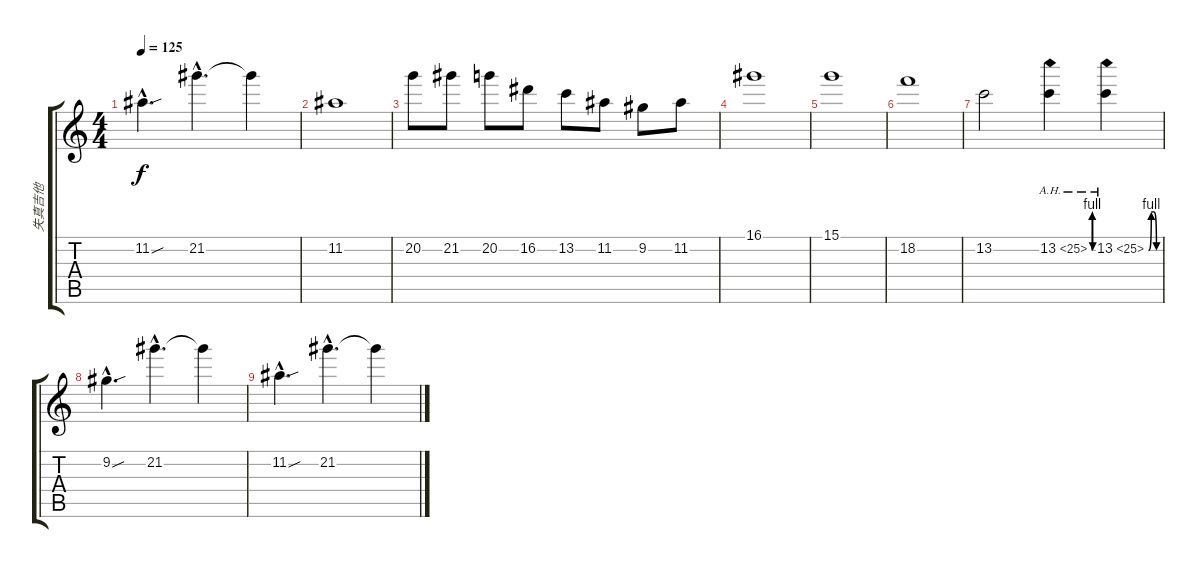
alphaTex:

\track ("失真吉他" "失真吉他") {instrument overdrivenguitar}
\staff {score tabs}
\tuning (E4 B3 G3 D3 A2 E2) {hide}
\ts (4 4)
\tempo 125
\clef g2
\ks c
11.2{sou hac}.4{d dy f} 21.2{hac}.4{d} 21.2{t}.4 |
11.2.1 |
20.2.8 21.2.8 20.2.8 16.2.8 13.2.8 11.2.8 9.2.8 11.2.8 |
16.1.1 |
15.1.1 |
18.2.1 |
13.2.2 13.2{be (custom 0 0 15 4 30 4 45 0 60 0) ah 12}.4 13.2{be (custom 0 0 15 4 30 4 45 0 60 0) ah 12}.4 |
9.2{sou hac}.4{d} 21.2{hac}.4{d} 21.2{t}.4 |
11.2{sou hac}.4{d} 21.2{hac}.4{d} 21.2{t}.4
